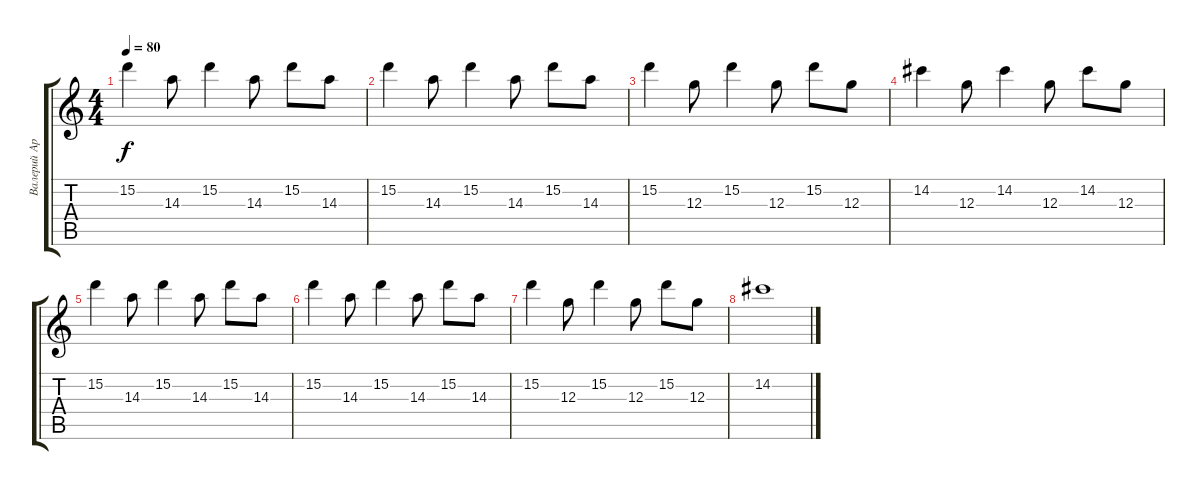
\track ("Валерий Аркадин" "Валерий Ар") {instrument electricguitarclean}
\staff {score tabs}
\tuning (E4 B3 G3 D3 A2 E2) {hide}
\ts (4 4)
\tempo 80
\clef g2
\ks c
15.2.4{dy f instrument distortionguitar} 14.3.8 15.2.4 14.3.8 15.2.8 14.3.8 |
15.2.4{instrument distortionguitar} 14.3.8 15.2.4 14.3.8 15.2.8 14.3.8 |
15.2.4{instrument distortionguitar} 12.3.8 15.2.4 12.3.8 15.2.8 12.3.8 |
14.2.4{instrument distortionguitar} 12.3.8 14.2.4 12.3.8 14.2.8 12.3.8 |
15.2.4{instrument distortionguitar} 14.3.8 15.2.4 14.3.8 15.2.8 14.3.8 |
15.2.4{instrument distortionguitar} 14.3.8 15.2.4 14.3.8 15.2.8 14.3.8 |
15.2.4{instrument distortionguitar} 12.3.8 15.2.4 12.3.8 15.2.8 12.3.8 |
14.2.1{instrument distortionguitar}
